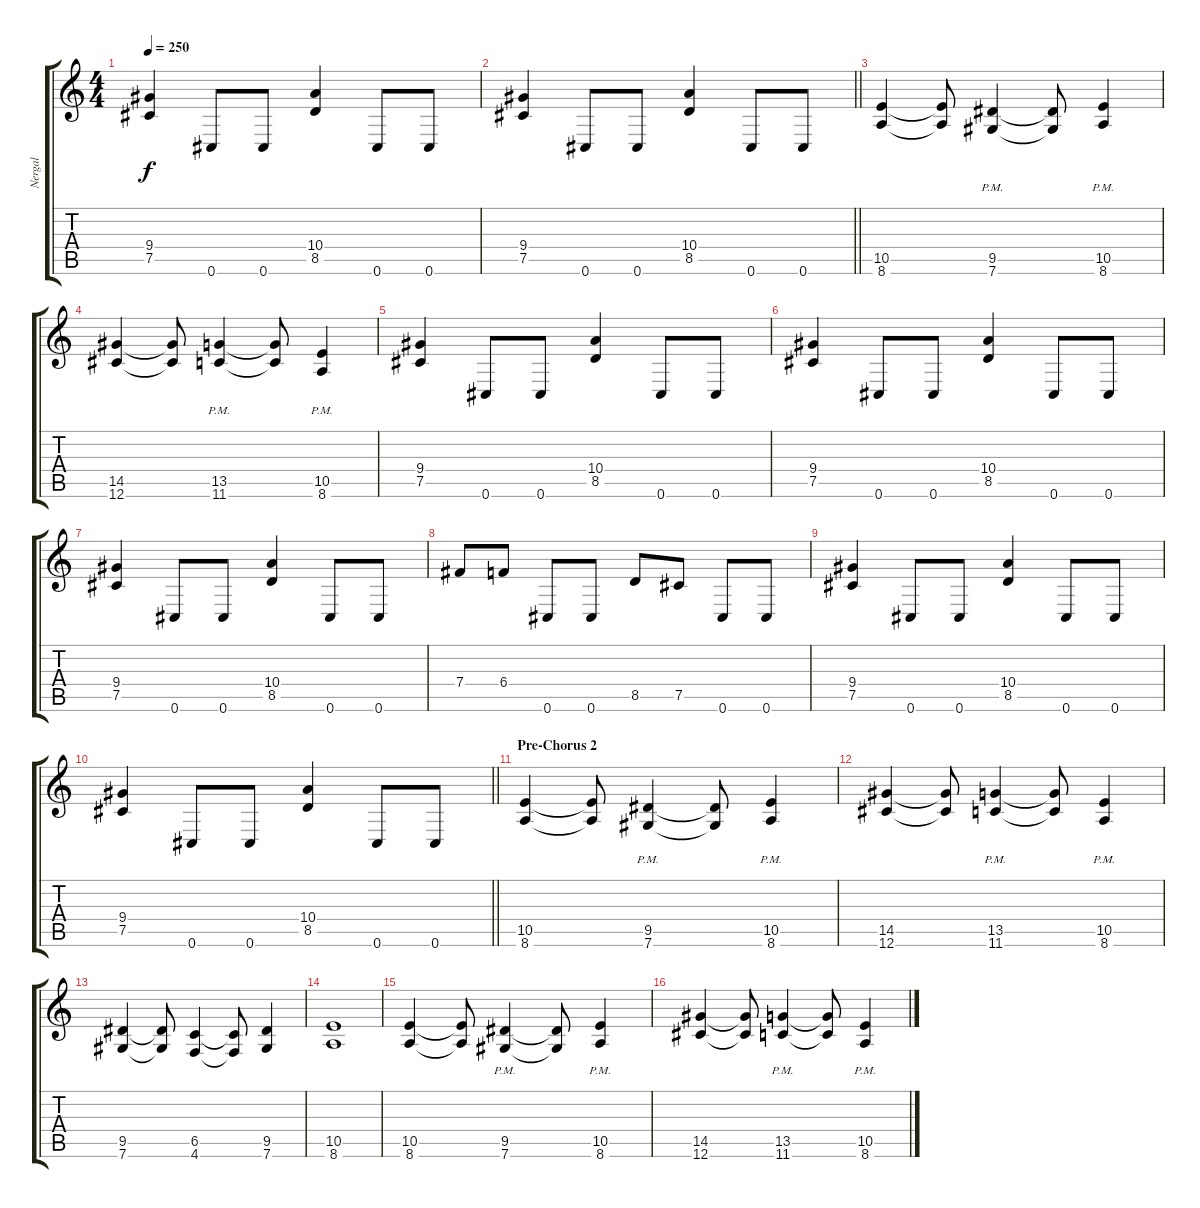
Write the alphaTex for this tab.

\track ("Nergal" "Nergal") {instrument overdrivenguitar}
\staff {score tabs}
\tuning (Db4 Ab3 E3 B2 Gb2 Db2) {hide}
\ts (4 4)
\tempo 250
\clef g2
\ks c
(9.4 7.5).4{dy f} 0.6.8 0.6.8 (10.4 8.5).4 0.6.8 0.6.8 |
\barLineRight lightlight
(9.4 7.5).4 0.6.8 0.6.8 (10.4 8.5).4 0.6.8 0.6.8 |
(10.5 8.6).4 (10.5{t} 8.6{t}).8 (9.5{pm} 7.6{pm}).4 (9.5{t} 7.6{t}).8 (10.5{pm} 8.6{pm}).4 |
(14.5 12.6).4 (14.5{t} 12.6{t}).8 (13.5{pm} 11.6{pm}).4 (13.5{t} 11.6{t}).8 (10.5{pm} 8.6{pm}).4 |
(9.4 7.5).4 0.6.8 0.6.8 (10.4 8.5).4 0.6.8 0.6.8 |
(9.4 7.5).4 0.6.8 0.6.8 (10.4 8.5).4 0.6.8 0.6.8 |
(9.4 7.5).4 0.6.8 0.6.8 (10.4 8.5).4 0.6.8 0.6.8 |
7.4.8 6.4.8 0.6.8 0.6.8 8.5.8 7.5.8 0.6.8 0.6.8 |
(9.4 7.5).4 0.6.8 0.6.8 (10.4 8.5).4 0.6.8 0.6.8 |
\barLineRight lightlight
(9.4 7.5).4 0.6.8 0.6.8 (10.4 8.5).4 0.6.8 0.6.8 |
\section ("" "Pre-Chorus 2")
(10.5 8.6).4 (10.5{t} 8.6{t}).8 (9.5{pm} 7.6{pm}).4 (9.5{t} 7.6{t}).8 (10.5{pm} 8.6{pm}).4 |
(14.5 12.6).4 (14.5{t} 12.6{t}).8 (13.5{pm} 11.6{pm}).4 (13.5{t} 11.6{t}).8 (10.5{pm} 8.6{pm}).4 |
(9.5 7.6).4 (9.5{t} 7.6{t}).8 (6.5 4.6).4 (6.5{t} 4.6{t}).8 (9.5 7.6).4 |
(10.5 8.6).1 |
(10.5 8.6).4 (10.5{t} 8.6{t}).8 (9.5{pm} 7.6{pm}).4 (9.5{t} 7.6{t}).8 (10.5{pm} 8.6{pm}).4 |
(14.5 12.6).4 (14.5{t} 12.6{t}).8 (13.5{pm} 11.6{pm}).4 (13.5{t} 11.6{t}).8 (10.5{pm} 8.6{pm}).4
